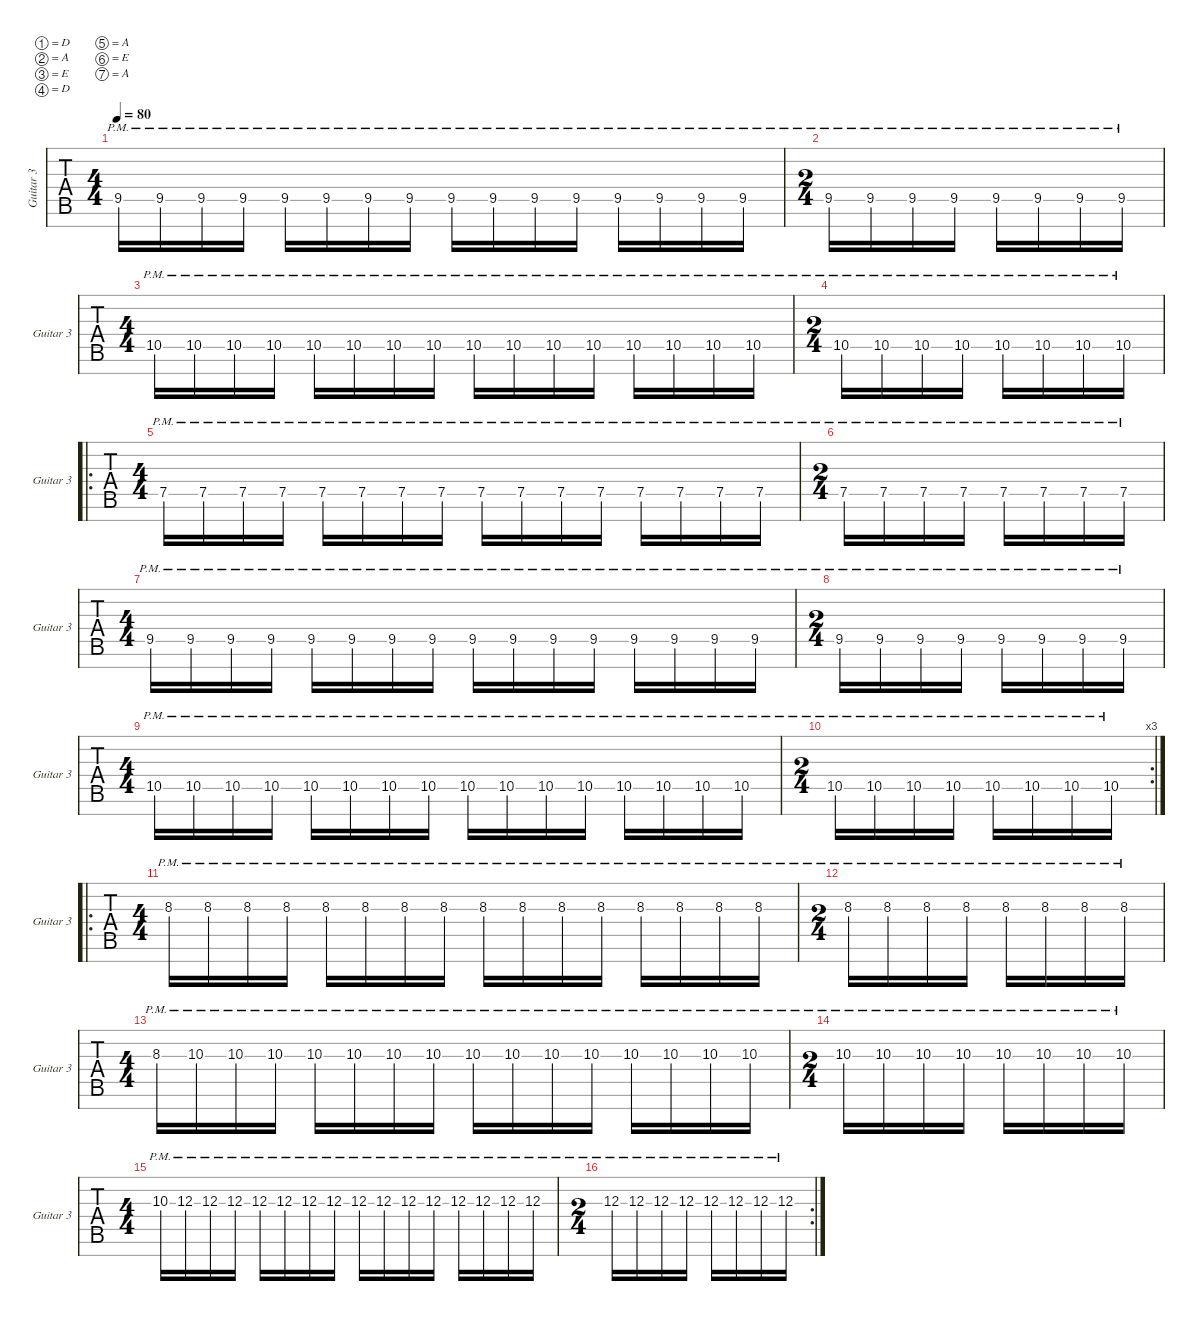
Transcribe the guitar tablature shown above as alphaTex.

\defaultSystemsLayout 4
\hideDynamics
\bracketExtendMode nobrackets
\singleTrackTrackNamePolicy allsystems
\multiTrackTrackNamePolicy allsystems
\firstSystemTrackNameMode fullname
\otherSystemsTrackNameMode fullname
\otherSystemsTrackNameOrientation horizontal
\track ("Guitar 3" "Guitar 3") {instrument overdrivenguitar}
\staff {tabs}
\tuning (D4 A3 E3 D3 A2 E2 A1)
\ts (4 4)
\tempo 80
\clef g2
\ks c
9.5{ac pm}.16{dy mf} 9.5{pm}.16 9.5{pm}.16 9.5{pm}.16 9.5{ac pm}.16 9.5{pm}.16 9.5{pm}.16 9.5{pm}.16 9.5{ac pm}.16 9.5{pm}.16 9.5{pm}.16 9.5{pm}.16 9.5{ac pm}.16 9.5{pm}.16 9.5{pm}.16 9.5{pm}.16 |
\ts (2 4)
9.5{ac pm}.16 9.5{pm}.16 9.5{pm}.16 9.5{pm}.16 9.5{ac pm}.16 9.5{pm}.16 9.5{pm}.16 9.5{pm}.16 |
\ts (4 4)
10.5{ac pm}.16 10.5{pm}.16 10.5{pm}.16 10.5{pm}.16 10.5{ac pm}.16 10.5{pm}.16 10.5{pm}.16 10.5{pm}.16 10.5{ac pm}.16 10.5{pm}.16 10.5{pm}.16 10.5{pm}.16 10.5{ac pm}.16 10.5{pm}.16 10.5{pm}.16 10.5{pm}.16 |
\ts (2 4)
10.5{ac pm}.16 10.5{pm}.16 10.5{pm}.16 10.5{pm}.16 10.5{ac pm}.16 10.5{pm}.16 10.5{pm}.16 10.5{pm}.16 |
\ro
\ts (4 4)
7.5{ac pm}.16 7.5{pm}.16 7.5{pm}.16 7.5{pm}.16 7.5{ac pm}.16 7.5{pm}.16 7.5{pm}.16 7.5{pm}.16 7.5{ac pm}.16 7.5{pm}.16 7.5{pm}.16 7.5{pm}.16 7.5{ac pm}.16 7.5{pm}.16 7.5{pm}.16 7.5{pm}.16 |
\ts (2 4)
7.5{ac pm}.16 7.5{pm}.16 7.5{pm}.16 7.5{pm}.16 7.5{ac pm}.16 7.5{pm}.16 7.5{pm}.16 7.5{pm}.16 |
\ts (4 4)
9.5{ac pm}.16 9.5{pm}.16 9.5{pm}.16 9.5{pm}.16 9.5{ac pm}.16 9.5{pm}.16 9.5{pm}.16 9.5{pm}.16 9.5{ac pm}.16 9.5{pm}.16 9.5{pm}.16 9.5{pm}.16 9.5{ac pm}.16 9.5{pm}.16 9.5{pm}.16 9.5{pm}.16 |
\ts (2 4)
9.5{ac pm}.16 9.5{pm}.16 9.5{pm}.16 9.5{pm}.16 9.5{ac pm}.16 9.5{pm}.16 9.5{pm}.16 9.5{pm}.16 |
\ts (4 4)
10.5{ac pm}.16 10.5{pm}.16 10.5{pm}.16 10.5{pm}.16 10.5{ac pm}.16 10.5{pm}.16 10.5{pm}.16 10.5{pm}.16 10.5{ac pm}.16 10.5{pm}.16 10.5{pm}.16 10.5{pm}.16 10.5{ac pm}.16 10.5{pm}.16 10.5{pm}.16 10.5{pm}.16 |
\rc 3
\ts (2 4)
10.5{ac pm}.16 10.5{pm}.16 10.5{pm}.16 10.5{pm}.16 10.5{ac pm}.16 10.5{pm}.16 10.5{pm}.16 10.5{pm}.16 |
\ro
\ts (4 4)
8.3{pm}.16 8.3{pm}.16 8.3{pm}.16 8.3{pm}.16 8.3{pm}.16 8.3{pm}.16 8.3{pm}.16 8.3{pm}.16 8.3{pm}.16 8.3{pm}.16 8.3{pm}.16 8.3{pm}.16 8.3{pm}.16 8.3{pm}.16 8.3{pm}.16 8.3{pm}.16 |
\ts (2 4)
8.3{pm}.16 8.3{pm}.16 8.3{pm}.16 8.3{pm}.16 8.3{pm}.16 8.3{pm}.16 8.3{pm}.16 8.3{pm}.16 |
\ts (4 4)
8.3{pm}.16 10.3{pm}.16 10.3{pm}.16 10.3{pm}.16 10.3{pm}.16 10.3{pm}.16 10.3{pm}.16 10.3{pm}.16 10.3{pm}.16 10.3{pm}.16 10.3{pm}.16 10.3{pm}.16 10.3{pm}.16 10.3{pm}.16 10.3{pm}.16 10.3{pm}.16 |
\ts (2 4)
10.3{pm}.16 10.3{pm}.16 10.3{pm}.16 10.3{pm}.16 10.3{pm}.16 10.3{pm}.16 10.3{pm}.16 10.3{pm}.16 |
\ts (4 4)
10.3{pm}.16 12.3{pm}.16 12.3{pm}.16 12.3{pm}.16 12.3{pm}.16 12.3{pm}.16 12.3{pm}.16 12.3{pm}.16 12.3{pm}.16 12.3{pm}.16 12.3{pm}.16 12.3{pm}.16 12.3{pm}.16 12.3{pm}.16 12.3{pm}.16 12.3{pm}.16 |
\rc 2
\ts (2 4)
12.3{pm}.16 12.3{pm}.16 12.3{pm}.16 12.3{pm}.16 12.3{pm}.16 12.3{pm}.16 12.3{pm}.16 12.3{pm}.16
